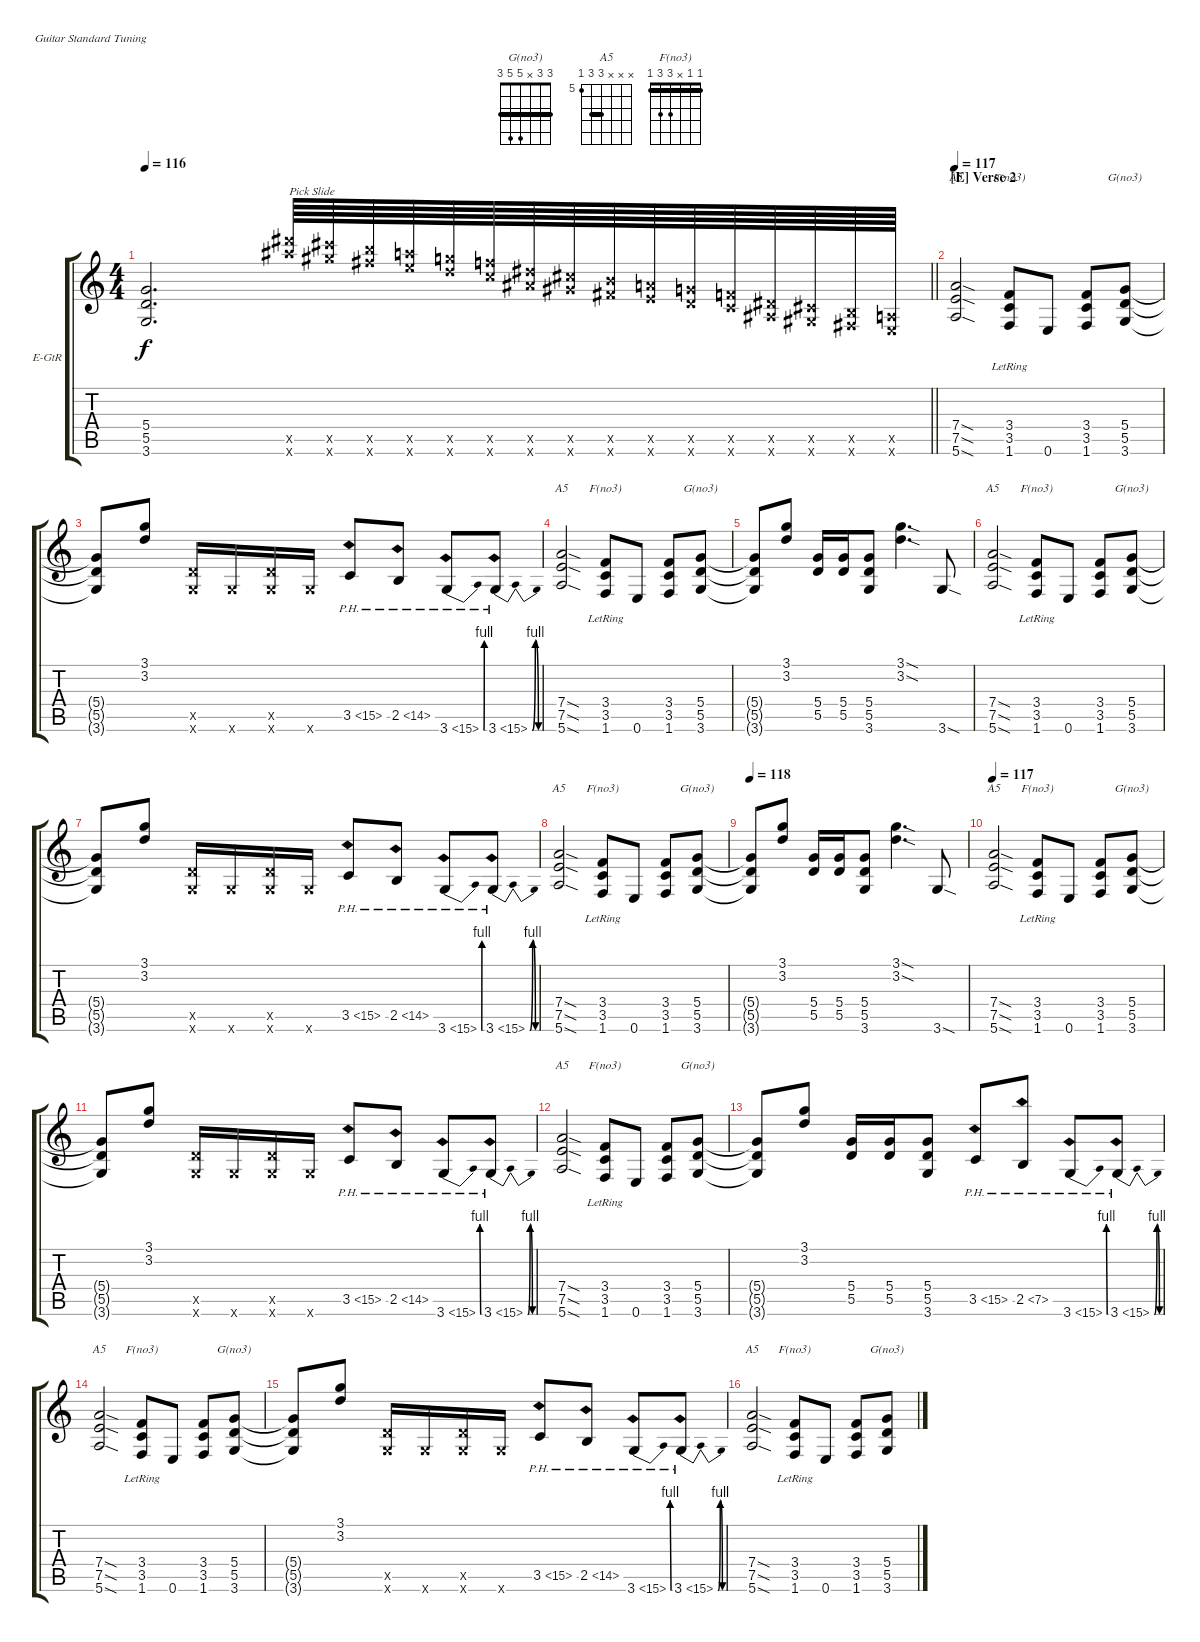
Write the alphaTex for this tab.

\bracketExtendMode groupsimilarinstruments
\firstSystemTrackNameOrientation horizontal
\otherSystemsTrackNameOrientation horizontal
\track ("Vivian Campbell R" "E-GtR") {instrument distortionguitar}
\staff {score tabs}
\tuning (E4 B3 G3 D3 A2 E2)
\chord ("G(no3)" 3 3 x 5 5 3) {barre (3 3)}
\chord ("A5" x x x 7 7 5) {firstfret 5 barre 7}
\chord ("F(no3)" 1 1 x 3 3 1) {barre (1 1)}
\ts (4 4)
\tempo 116
\clef g2
\scale
0.266663
\barLineRight lightlight
\ks c
(5.4{t} 5.5{t} 3.6{t}).2{d dy f} (30.6{x} 30.5{x}).64{txt "Pick Slide"} (28.6{x} 28.5{x}).64 (26.6{x} 26.5{x}).64 (24.6{x} 24.5{x}).64 (22.6{x} 22.5{x}).64 (20.5{x} 20.6{x}).64 (18.5{x} 18.6{x}).64 (16.6{x} 16.5{x}).64 (14.6{x} 14.5{x}).64 (12.6{x} 12.5{x}).64 (10.6{x} 10.5{x}).64 (8.6{x} 8.5{x}).64 (6.6{x} 6.5{x}).64 (4.6{x} 4.5{x}).64 (2.6{x} 2.5{x}).64 (0.6{x} 0.5{x}).64 |
\section ("E" "Verse 2")
\tempo 117
(7.4{sod} 7.5{sod} 5.6{sod}).2{ch "A5"} (3.4{lr} 3.5{lr} 1.6).8{ch "F(no3)"} 0.6.8 (3.4 3.5 1.6).8 (5.4 5.5 3.6).8{ch "G(no3)"} |
(5.4{t} 5.5{t} 3.6{t}).8 (3.1 3.2).8 (3.6{x} 5.5{x}).16 3.6{x}.16 (3.6{x} 5.5{x}).16 3.6{x}.16 3.5{ph 12}.8 2.5{ph 12}.8 3.6{be (bend 0 0 10.2 4) ph 12}.8 3.6{be (bendrelease 0 0 5.3999999999999995 4 17.4 4 25.2 0) ph 12}.8 |
(7.4{sod} 7.5{sod} 5.6{sod}).2{ch "A5"} (3.4{lr} 3.5{lr} 1.6).8{ch "F(no3)"} 0.6.8 (3.4 3.5 1.6).8 (5.4 5.5 3.6).8{ch "G(no3)"} |
(5.4{t} 5.5{t} 3.6{t}).8 (3.1 3.2).8 (5.5 5.4).16 (5.5 5.4).16 (3.6 5.5 5.4).8 (3.2{sod} 3.1{sod}).4{d} 3.6{sod}.8 |
(7.4{sod} 7.5{sod} 5.6{sod}).2{ch "A5"} (3.4{lr} 3.5{lr} 1.6).8{ch "F(no3)"} 0.6.8 (3.4 3.5 1.6).8 (5.4 5.5 3.6).8{ch "G(no3)"} |
(5.4{t} 5.5{t} 3.6{t}).8 (3.1 3.2).8 (3.6{x} 5.5{x}).16 3.6{x}.16 (3.6{x} 5.5{x}).16 3.6{x}.16 3.5{ph 12}.8 2.5{ph 12}.8 3.6{be (bend 0 0 10.2 4) ph 12}.8 3.6{be (bendrelease 0 0 5.3999999999999995 4 17.4 4 25.2 0) ph 12}.8 |
(7.4{sod} 7.5{sod} 5.6{sod}).2{ch "A5"} (3.4{lr} 3.5{lr} 1.6).8{ch "F(no3)"} 0.6.8 (3.4 3.5 1.6).8 (5.4 5.5 3.6).8{ch "G(no3)"} |
\tempo 118
(5.4{t} 5.5{t} 3.6{t}).8 (3.1 3.2).8 (5.5 5.4).16 (5.5 5.4).16 (3.6 5.5 5.4).8 (3.2{sod} 3.1{sod}).4{d} 3.6{sod}.8 |
\tempo 117
(7.4{sod} 7.5{sod} 5.6{sod}).2{ch "A5"} (3.4{lr} 3.5{lr} 1.6).8{ch "F(no3)"} 0.6.8 (3.4 3.5 1.6).8 (5.4 5.5 3.6).8{ch "G(no3)"} |
(5.4{t} 5.5{t} 3.6{t}).8 (3.1 3.2).8 (3.6{x} 5.5{x}).16 3.6{x}.16 (3.6{x} 5.5{x}).16 3.6{x}.16 3.5{ph 12}.8 2.5{ph 12}.8 3.6{be (bend 0 0 10.2 4) ph 12}.8 3.6{be (bendrelease 0 0 5.3999999999999995 4 17.4 4 25.2 0) ph 12}.8 |
(7.4{sod} 7.5{sod} 5.6{sod}).2{ch "A5"} (3.4{lr} 3.5{lr} 1.6).8{ch "F(no3)"} 0.6.8 (3.4 3.5 1.6).8 (5.4 5.5 3.6).8{ch "G(no3)"} |
(5.4{t} 5.5{t} 3.6{t}).8 (3.1 3.2).8 (5.5 5.4).16 (5.5 5.4).16 (3.6 5.5 5.4).8 3.5{ph 12}.8 2.5{ph 5}.8 3.6{be (bend 0 0 10.2 4) ph 12}.8 3.6{be (bendrelease 0 0 5.3999999999999995 4 17.4 4 25.2 0) ph 12}.8 |
(7.4{sod} 7.5{sod} 5.6{sod}).2{ch "A5"} (3.4{lr} 3.5{lr} 1.6).8{ch "F(no3)"} 0.6.8 (3.4 3.5 1.6).8 (5.4 5.5 3.6).8{ch "G(no3)"} |
(5.4{t} 5.5{t} 3.6{t}).8 (3.1 3.2).8 (3.6{x} 5.5{x}).16 3.6{x}.16 (3.6{x} 5.5{x}).16 3.6{x}.16 3.5{ph 12}.8 2.5{ph 12}.8 3.6{be (bend 0 0 10.2 4) ph 12}.8 3.6{be (bendrelease 0 0 5.3999999999999995 4 17.4 4 25.2 0) ph 12}.8 |
(7.4{sod} 7.5{sod} 5.6{sod}).2{ch "A5"} (3.4{lr} 3.5{lr} 1.6).8{ch "F(no3)"} 0.6.8 (3.4 3.5 1.6).8 (5.4 5.5 3.6).8{ch "G(no3)"}
